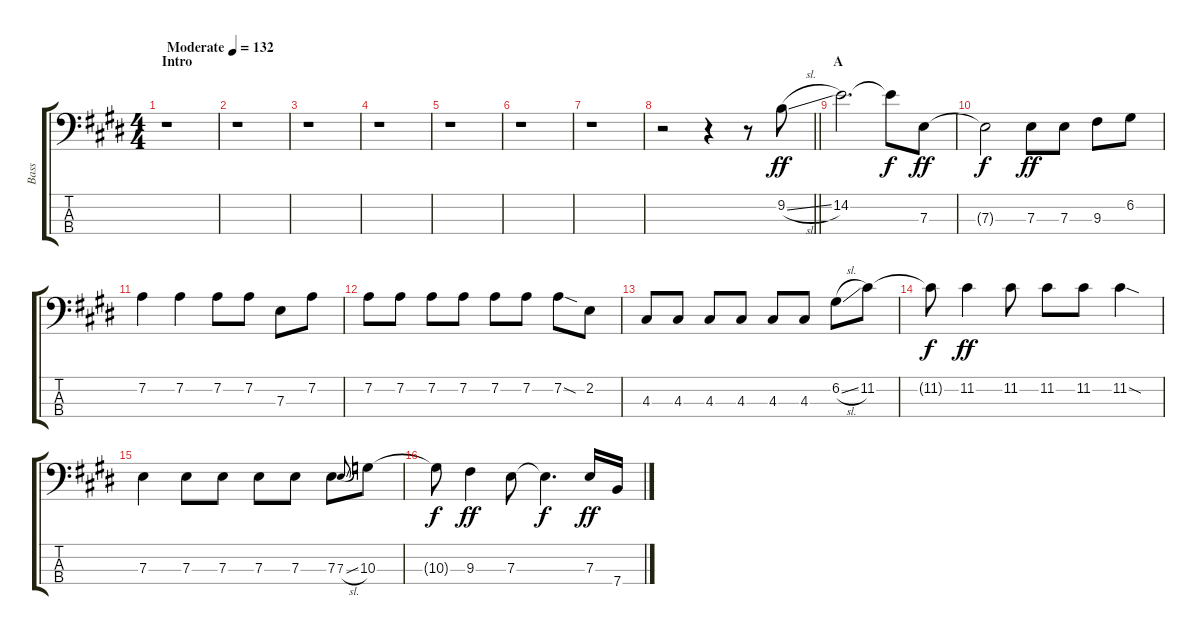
\track ("Bass" "Bass") {instrument electricbassfinger}
\staff {score tabs}
\tuning (G2 D2 A1 E1) {hide}
\ts (4 4)
\section ("" "Intro")
\tempo (132 "Moderate")
\clef f4
\ks e
r.1{dy ff instrument electricbassfinger} |
r.1 |
r.1 |
r.1 |
r.1 |
r.1 |
r.1 |
\barLineRight lightlight
r.2 r.4 r.8 9.2{sl}.8 |
\section ("" "A")
14.2.2{d} 14.2{t}.8{dy f} 7.3.8{dy ff} |
7.3{t}.2{dy f} 7.3.8{dy ff} 7.3.8 9.3.8 6.2.8 |
7.2.4 7.2.4 7.2.8 7.2.8 7.3.8 7.2.8 |
7.2.8 7.2.8 7.2.8 7.2.8 7.2.8 7.2.8 7.2{sod}.8 2.2.8 |
4.3.8 4.3.8 4.3.8 4.3.8 4.3.8 4.3.8 6.2{sl}.8 11.2.8 |
11.2{t}.8{dy f} 11.2.4{dy ff} 11.2.8 11.2.8 11.2.8 11.2{sod}.4 |
7.3.4 7.3.8 7.3.8 7.3.8 7.3.8 7.3.8 7.3{sl}.8{gr onbeat} 10.3.8 |
10.3{t}.8{dy f} 9.3.4{dy ff} 7.3.8 7.3{t}.4{d dy f} 7.3.16{dy ff} 7.4.16
